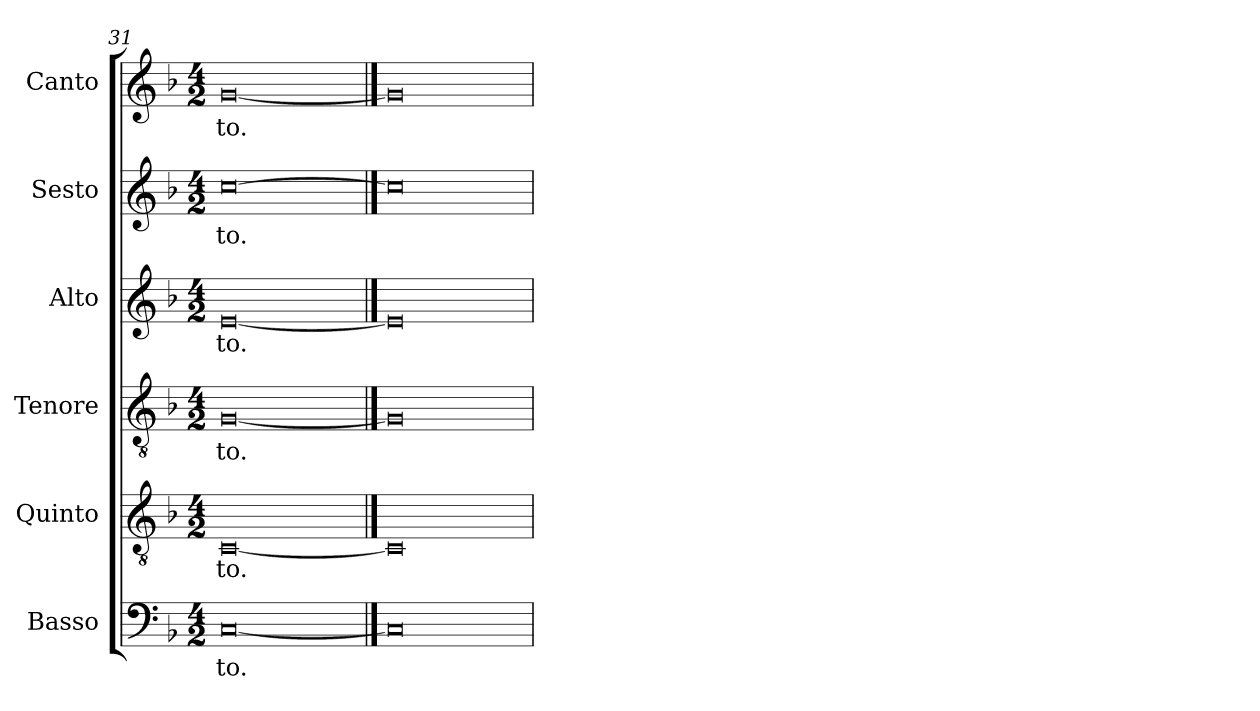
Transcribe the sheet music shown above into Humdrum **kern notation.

**kern	**text	**kern	**text	**kern	**text	**kern	**text	**kern	**text	**kern	**text
*part6	*part6	*part5	*part5	*part4	*part4	*part3	*part3	*part2	*part2	*part1	*part1
*staff6	*staff6	*staff5	*staff5	*staff4	*staff4	*staff3	*staff3	*staff2	*staff2	*staff1	*staff1
*I"Basso	*	*I"Quinto	*	*I"Tenore	*	*I"Alto	*	*I"Sesto	*	*I"Canto	*
*I'B	*	*I'Q	*	*I'T	*	*I'A	*	*I'S	*	*I'C	*
*clefF4	*	*clefGv2	*	*clefGv2	*	*clefG2	*	*clefG2	*	*clefG2	*
*k[b-]	*	*k[b-]	*	*k[b-]	*	*k[b-]	*	*k[b-]	*	*k[b-]	*
*d:	*	*d:	*	*d:	*	*d:	*	*d:	*	*d:	*
*M4/2	*	*M4/2	*	*M4/2	*	*M4/2	*	*M4/2	*	*M4/2	*
=31	=31	=31	=31	=31	=31	=31	=31	=31	=31	=31	=31
[0C	-to.	[0C	-to.	[0G	-to.	[0e	-to.	[0cc	-to.	[0g	-to.
==32	==32	==32	==32	==32	==32	==32	==32	==32	==32	==32	==32
0C]	.	0C]	.	0G]	.	0e]	.	0cc]	.	0g]	.
=	=	=	=	=	=	=	=	=	=	=	=
*-	*-	*-	*-	*-	*-	*-	*-	*-	*-	*-	*-
